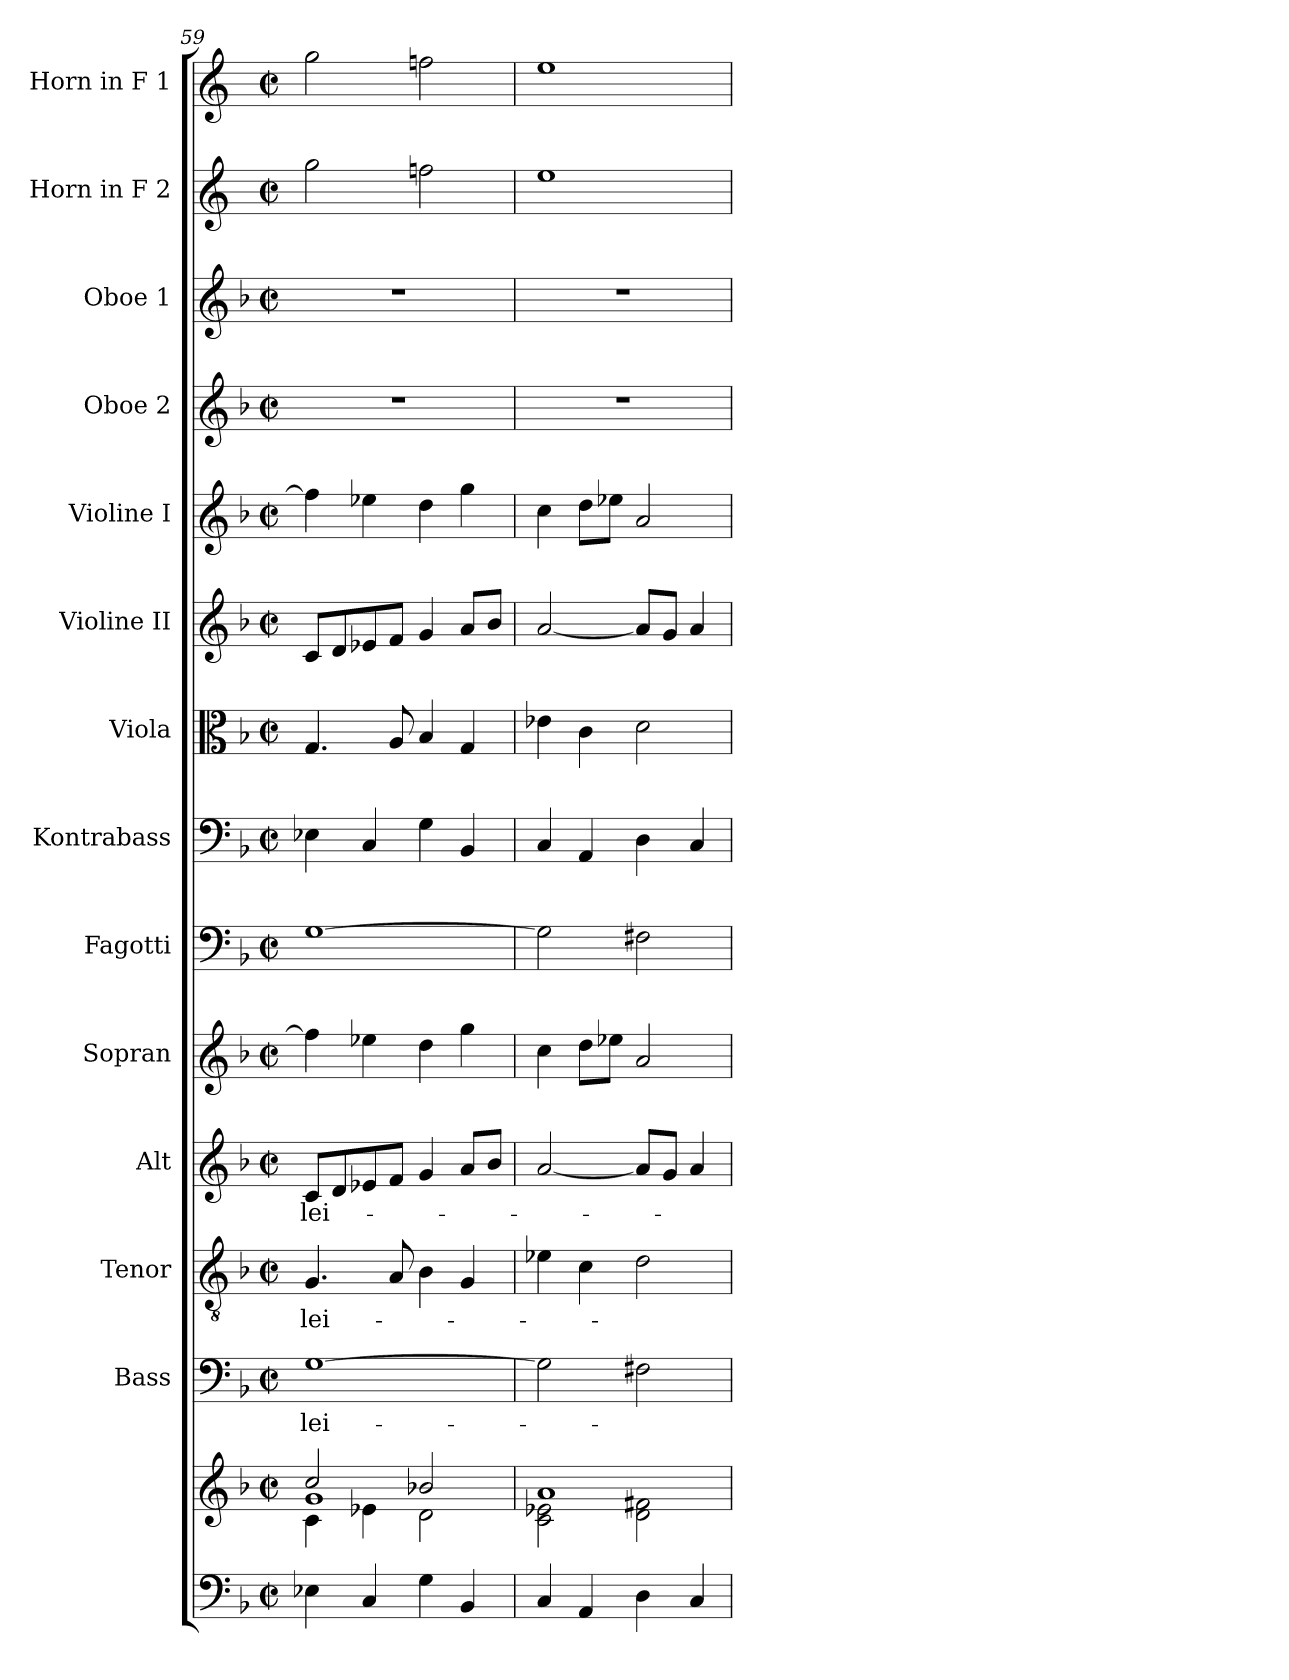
**kern	**kern	**kern	**text	**kern	**text	**kern	**text	**kern	**kern	**kern	**kern	**kern	**kern	**kern	**kern	**kern	**kern
*part14	*part14	*part13	*part13	*part12	*part12	*part11	*part11	*part10	*part9	*part8	*part7	*part6	*part5	*part4	*part3	*part2	*part1
*staff15	*staff14	*staff13	*staff13	*staff12	*staff12	*staff11	*staff11	*staff10	*staff9	*staff8	*staff7	*staff6	*staff5	*staff4	*staff3	*staff2	*staff1
*	*	*I"Bass	*	*I"Tenor	*	*I"Alt	*	*I"Sopran	*I"Fagotti	*I"Kontrabass	*I"Viola	*I"Violine II	*I"Violine I	*I"Oboe 2	*I"Oboe 1	*I"Horn in F 2	*I"Horn in F 1
*	*	*I'B.	*	*I'T.	*	*I'A.	*	*I'S.	*I'Fg.	*I'Kb.	*I'Vla.	*I'Vl. II	*I'Vl. I	*I'Ob. 2	*I'Ob. 1	*	*
*clefF4	*clefG2	*clefF4	*	*clefGv2	*	*clefG2	*	*clefG2	*clefF4	*clefF4	*clefC3	*clefG2	*clefG2	*clefG2	*clefG2	*clefG2	*clefG2
*	*	*	*	*	*	*	*	*	*	*ITrd7c12	*	*	*	*	*	*ITrd4c7	*ITrd4c7
*k[b-]	*k[b-]	*k[b-]	*	*k[b-]	*	*k[b-]	*	*k[b-]	*k[b-]	*k[b-]	*k[b-]	*k[b-]	*k[b-]	*k[b-]	*k[b-]	*k[b-]	*k[b-]
*F:	*F:	*F:	*	*F:	*	*F:	*	*F:	*F:	*F:	*F:	*F:	*F:	*F:	*F:	*F:	*F:
*M2/2	*M2/2	*M2/2	*	*M2/2	*	*M2/2	*	*M2/2	*M2/2	*M2/2	*M2/2	*M2/2	*M2/2	*M2/2	*M2/2	*M2/2	*M2/2
*met(c|)	*met(c|)	*met(c|)	*	*met(c|)	*	*met(c|)	*	*met(c|)	*met(c|)	*met(c|)	*met(c|)	*met(c|)	*met(c|)	*met(c|)	*met(c|)	*met(c|)	*met(c|)
=59	=59	=59	=59	=59	=59	=59	=59	=59	=59	=59	=59	=59	=59	=59	=59	=59	=59
*	*^	*	*	*	*	*	*	*	*	*	*	*	*	*	*	*	*
*	*	*^	*	*	*	*	*	*	*	*	*	*	*	*	*	*	*	*
!	!	!	!	!	!LO:LY:b	!	!LO:LY:b	!	!LO:LY:b	!	!	!	!	!	!	!	!	!	!
4E-X\	2cc/	4c\	1g	[1G	-lei-	4.G/	-lei-	8c/L	-lei-	4ff\]	[1G	4EE-X\	4.G/	8c/L	4ff\]	1r	1r	2cc\	2cc\
.	.	.	.	.	.	.	.	8d/	.	.	.	.	.	8d/	.	.	.	.	.
4C/	.	4e-X\	.	.	.	.	.	8e-X/	.	4ee-X\	.	4CC/	.	8e-X/	4ee-X\	.	.	.	.
.	.	.	.	.	.	8A/	.	8f/J	.	.	.	.	8A/	8f/J	.	.	.	.	.
4G\	2b-X/	2d\	.	.	.	4B-\	.	4g/	.	4dd\	.	4GG\	4B-/	4g/	4dd\	.	.	2b-X\	2b-X\
4BB-/	.	.	.	.	.	4G/	.	8a/L	.	4gg\	.	4BBB-/	4G/	8a/L	4gg\	.	.	.	.
.	.	.	.	.	.	.	.	8b-/J	.	.	.	.	.	8b-/J	.	.	.	.	.
*	*	*v	*v	*	*	*	*	*	*	*	*	*	*	*	*	*	*	*	*
=60	=60	=60	=60	=60	=60	=60	=60	=60	=60	=60	=60	=60	=60	=60	=60	=60	=60	=60
4C/	1a	2c\ 2e-X\	2G\]	.	4e-X\	.	[2a/	.	4cc\	2G\]	4CC/	4e-X\	[2a/	4cc\	1r	1r	1a	1a
4AA/	.	.	.	.	4c\	.	.	.	8dd\L	.	4AAA/	4c\	.	8dd\L	.	.	.	.
.	.	.	.	.	.	.	.	.	8ee-X\J	.	.	.	.	8ee-X\J	.	.	.	.
4D\	.	2d\ 2f#X\	2F#X\	.	2d\	.	8a/L]	.	2a/	2F#X\	4DD\	2d\	8a/L]	2a/	.	.	.	.
.	.	.	.	.	.	.	8g/J	.	.	.	.	.	8g/J	.	.	.	.	.
4C/	.	.	.	.	.	.	4a/	.	.	.	4CC/	.	4a/	.	.	.	.	.
*	*v	*v	*	*	*	*	*	*	*	*	*	*	*	*	*	*	*	*
=	=	=	=	=	=	=	=	=	=	=	=	=	=	=	=	=	=
*-	*-	*-	*-	*-	*-	*-	*-	*-	*-	*-	*-	*-	*-	*-	*-	*-	*-
